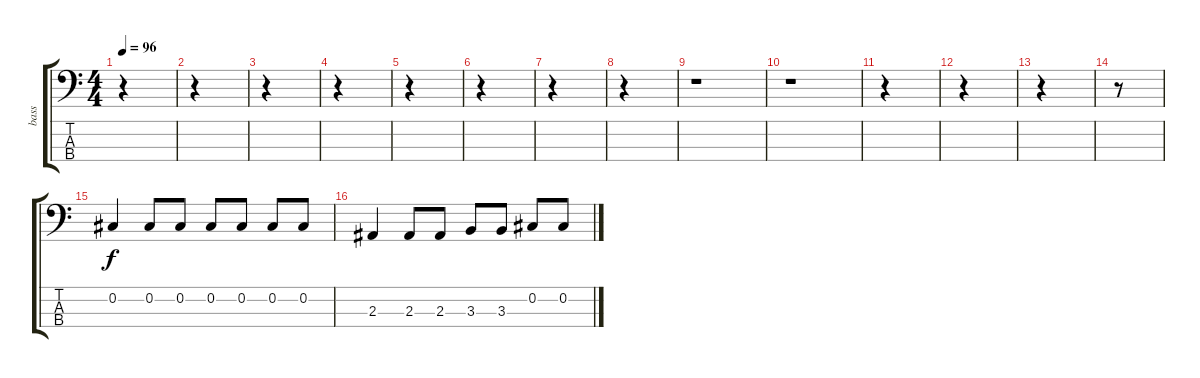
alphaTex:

\track ("bass" "bass") {instrument electricbasspick}
\staff {score tabs}
\tuning (Gb2 Db2 Ab1 Eb1) {hide}
\ts (4 4)
\tempo 96
\clef f4
\ks c
r.4{dy f instrument electricbasspick} |
r.4 |
r.4 |
r.4 |
r.4 |
r.4 |
r.4 |
r.4 |
r.1 |
r.1 |
r.4 |
r.4 |
r.4 |
r.8 |
0.2.4 0.2.8 0.2.8 0.2.8 0.2.8 0.2.8 0.2.8 |
2.3.4 2.3.8 2.3.8 3.3.8 3.3.8 0.2.8 0.2.8
